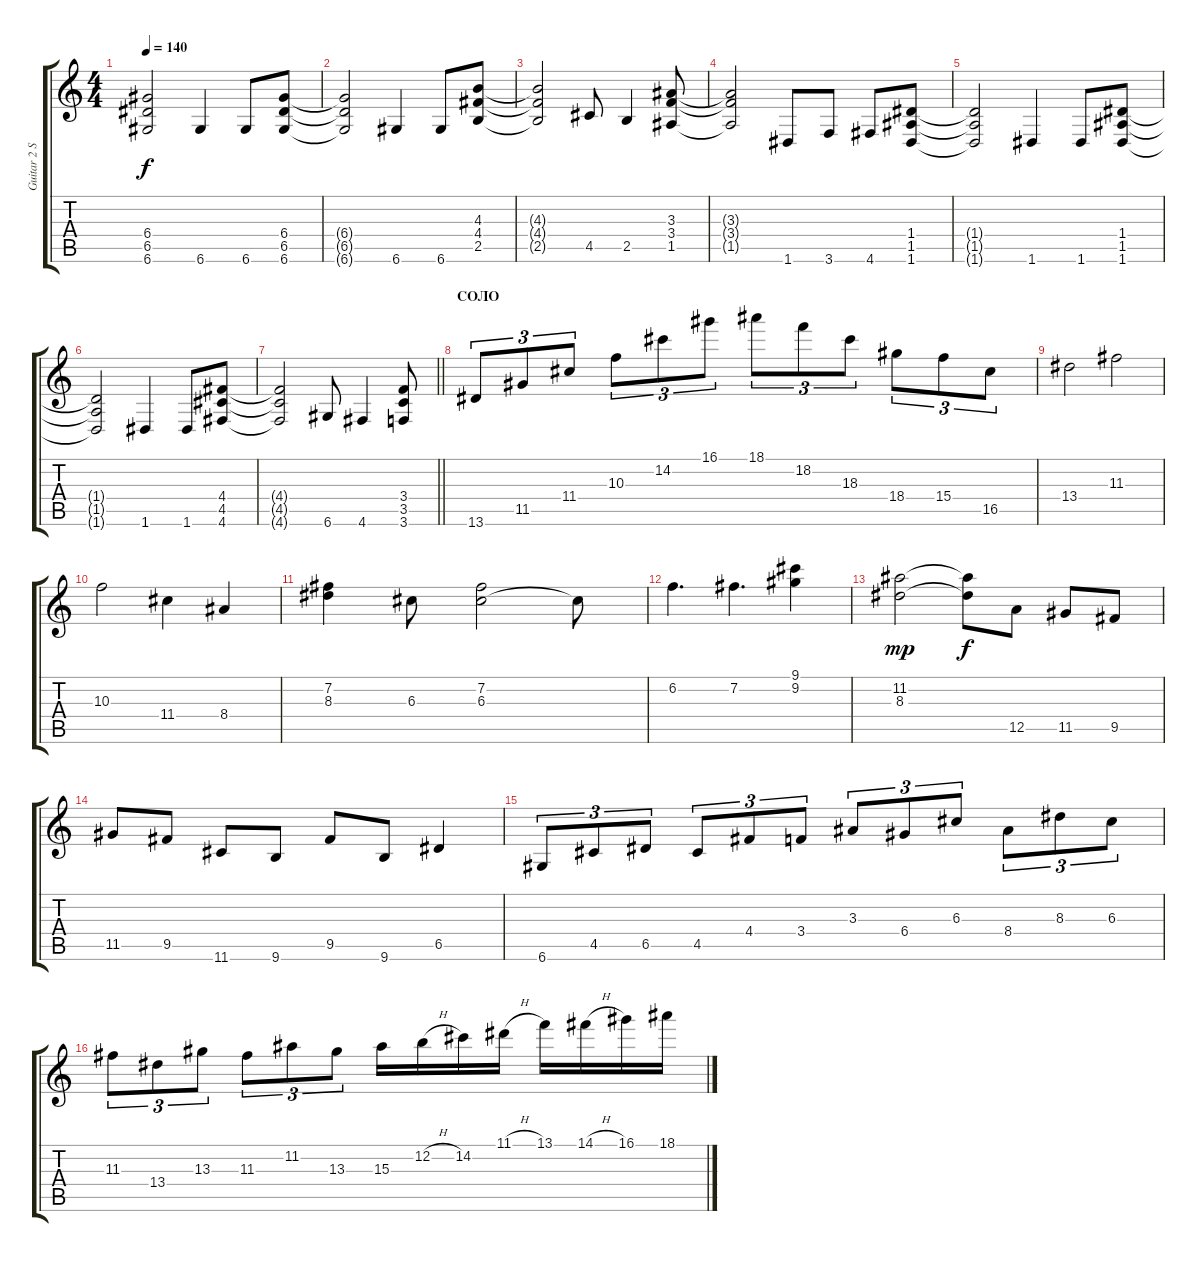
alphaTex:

\track ("Guitar 2 Solo" "Guitar 2 S") {instrument overdrivenguitar}
\staff {score tabs}
\tuning (E4 B3 G3 D3 A2 D2) {hide}
\ts (4 4)
\tempo 140
\clef g2
\ks c
(6.4{t} 6.5{t} 6.6{t}).2{dy f} 6.6.4 6.6.8 (6.4 6.5 6.6).8 |
(6.4{t} 6.5{t} 6.6{t}).2 6.6.4 6.6.8 (4.3 4.4 2.5).8 |
(4.3{t} 4.4{t} 2.5{t}).2 4.5.8 2.5.4 (3.3 3.4 1.5).8 |
(3.3{t} 3.4{t} 1.5{t}).2 1.6.8 3.6.8 4.6.8 (1.4 1.5 1.6).8 |
(1.4{t} 1.5{t} 1.6{t}).2 1.6.4 1.6.8 (1.4 1.5 1.6).8 |
(1.4{t} 1.5{t} 1.6{t}).2 1.6.4 1.6.8 (4.4 4.5 4.6).8 |
\barLineRight lightlight
(4.4{t} 4.5{t} 4.6{t}).2 6.6.8 4.6.4 (3.4 3.5 3.6).8 |
\section ("" "СОЛО")
13.6.8{tu (3 2) volume 16} 11.5.8{tu (3 2)} 11.4.8{tu (3 2)} 10.3.8{tu (3 2)} 14.2.8{tu (3 2)} 16.1.8{tu (3 2)} 18.1.8{tu (3 2)} 18.2.8{tu (3 2)} 18.3.8{tu (3 2)} 18.4.8{tu (3 2)} 15.4.8{tu (3 2)} 16.5.8{tu (3 2)} |
13.4.2 11.3.2 |
10.3.2 11.4.4 8.4.4 |
(7.2 8.3).4 6.3.8 (7.2 6.3).2 6.3{t}.8 |
6.2.4{d} 7.2.4{d} (9.1 9.2).4 |
(11.2 8.3).2{dy mp} (11.2{t} 8.3{t}).8{dy f} 12.5.8 11.5.8 9.5.8 |
11.5.8 9.5.8 11.6.8 9.6.8 9.5.8 9.6.8 6.5.4 |
6.6.8{tu (3 2)} 4.5.8{tu (3 2)} 6.5.8{tu (3 2)} 4.5.8{tu (3 2)} 4.4.8{tu (3 2)} 3.4.8{tu (3 2)} 3.3.8{tu (3 2)} 6.4.8{tu (3 2)} 6.3.8{tu (3 2)} 8.4.8{tu (3 2)} 8.3.8{tu (3 2)} 6.3.8{tu (3 2)} |
11.3.8{tu (3 2)} 13.4.8{tu (3 2)} 13.3.8{tu (3 2)} 11.3.8{tu (3 2)} 11.2.8{tu (3 2)} 13.3.8{tu (3 2)} 15.3.16 12.2{h}.16 14.2.16 11.1{h}.16 13.1.16 14.1{h}.16 16.1.16 18.1.16
